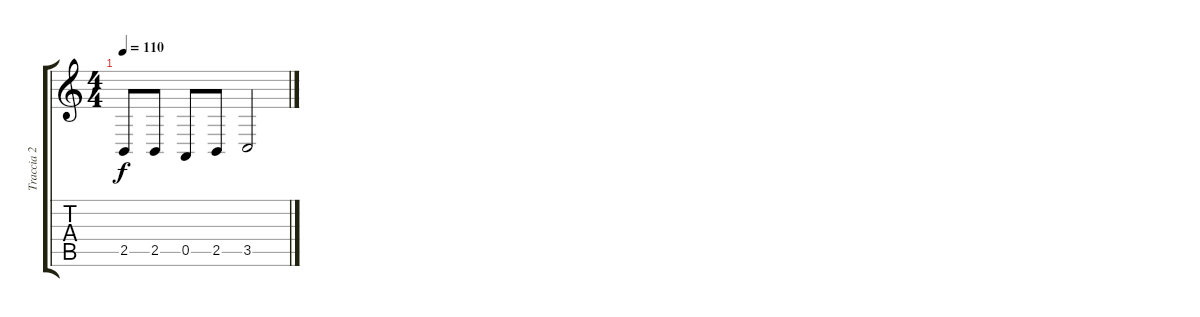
\track ("Traccia 2" "Traccia 2") {instrument clarinet}
\staff {score tabs}
\tuning (E4 B3 G3 D3 A2 E2) {hide}
\ts (4 4)
\tempo 110
\clef g2
\ks c
2.5.8{dy f} 2.5.8 0.5.8 2.5.8 3.5.2
